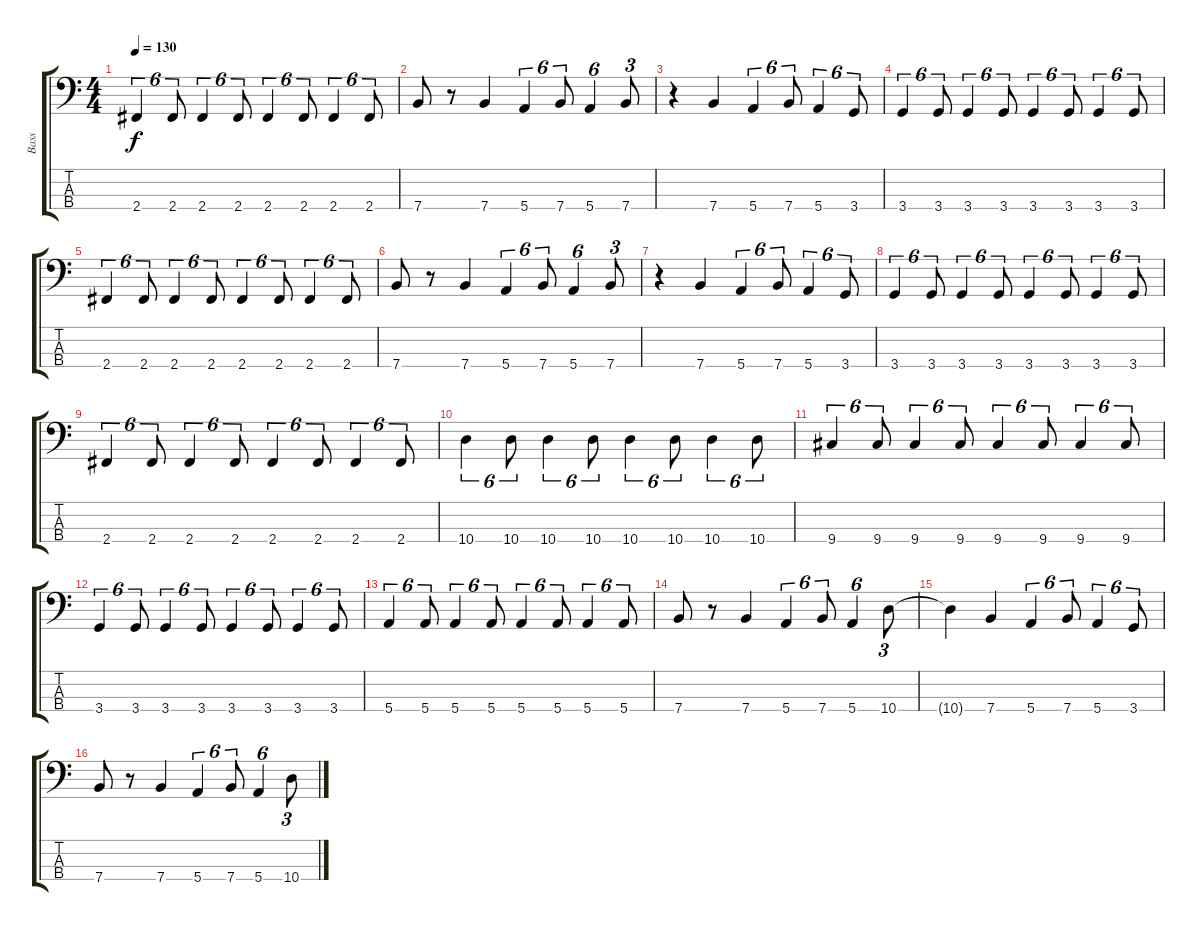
\track ("Bass" "Bass") {instrument electricbassfinger}
\staff {score tabs}
\tuning (G2 D2 A1 E1) {hide}
\ts (4 4)
\tempo 130
\clef f4
\ks c
2.4.4{tu (6 4) dy f} 2.4.8{tu (6 4)} 2.4.4{tu (6 4)} 2.4.8{tu (6 4)} 2.4.4{tu (6 4)} 2.4.8{tu (6 4)} 2.4.4{tu (6 4)} 2.4.8{tu (6 4)} |
7.4.8 r.8 7.4.4 5.4.4{tu (6 4)} 7.4.8{tu (6 4)} 5.4.4{tu (6 4)} 7.4.8{tu (3 2)} |
r.4 7.4.4 5.4.4{tu (6 4)} 7.4.8{tu (6 4)} 5.4.4{tu (6 4)} 3.4.8{tu (6 4)} |
3.4.4{tu (6 4)} 3.4.8{tu (6 4)} 3.4.4{tu (6 4)} 3.4.8{tu (6 4)} 3.4.4{tu (6 4)} 3.4.8{tu (6 4)} 3.4.4{tu (6 4)} 3.4.8{tu (6 4)} |
2.4.4{tu (6 4)} 2.4.8{tu (6 4)} 2.4.4{tu (6 4)} 2.4.8{tu (6 4)} 2.4.4{tu (6 4)} 2.4.8{tu (6 4)} 2.4.4{tu (6 4)} 2.4.8{tu (6 4)} |
7.4.8 r.8 7.4.4 5.4.4{tu (6 4)} 7.4.8{tu (6 4)} 5.4.4{tu (6 4)} 7.4.8{tu (3 2)} |
r.4 7.4.4 5.4.4{tu (6 4)} 7.4.8{tu (6 4)} 5.4.4{tu (6 4)} 3.4.8{tu (6 4)} |
3.4.4{tu (6 4)} 3.4.8{tu (6 4)} 3.4.4{tu (6 4)} 3.4.8{tu (6 4)} 3.4.4{tu (6 4)} 3.4.8{tu (6 4)} 3.4.4{tu (6 4)} 3.4.8{tu (6 4)} |
2.4.4{tu (6 4)} 2.4.8{tu (6 4)} 2.4.4{tu (6 4)} 2.4.8{tu (6 4)} 2.4.4{tu (6 4)} 2.4.8{tu (6 4)} 2.4.4{tu (6 4)} 2.4.8{tu (6 4)} |
10.4.4{tu (6 4)} 10.4.8{tu (6 4)} 10.4.4{tu (6 4)} 10.4.8{tu (6 4)} 10.4.4{tu (6 4)} 10.4.8{tu (6 4)} 10.4.4{tu (6 4)} 10.4.8{tu (6 4)} |
9.4.4{tu (6 4)} 9.4.8{tu (6 4)} 9.4.4{tu (6 4)} 9.4.8{tu (6 4)} 9.4.4{tu (6 4)} 9.4.8{tu (6 4)} 9.4.4{tu (6 4)} 9.4.8{tu (6 4)} |
3.4.4{tu (6 4)} 3.4.8{tu (6 4)} 3.4.4{tu (6 4)} 3.4.8{tu (6 4)} 3.4.4{tu (6 4)} 3.4.8{tu (6 4)} 3.4.4{tu (6 4)} 3.4.8{tu (6 4)} |
5.4.4{tu (6 4)} 5.4.8{tu (6 4)} 5.4.4{tu (6 4)} 5.4.8{tu (6 4)} 5.4.4{tu (6 4)} 5.4.8{tu (6 4)} 5.4.4{tu (6 4)} 5.4.8{tu (6 4)} |
7.4.8 r.8 7.4.4 5.4.4{tu (6 4)} 7.4.8{tu (6 4)} 5.4.4{tu (6 4)} 10.4.8{tu (3 2)} |
10.4{t}.4 7.4.4 5.4.4{tu (6 4)} 7.4.8{tu (6 4)} 5.4.4{tu (6 4)} 3.4.8{tu (6 4)} |
7.4.8 r.8 7.4.4 5.4.4{tu (6 4)} 7.4.8{tu (6 4)} 5.4.4{tu (6 4)} 10.4.8{tu (3 2)}
